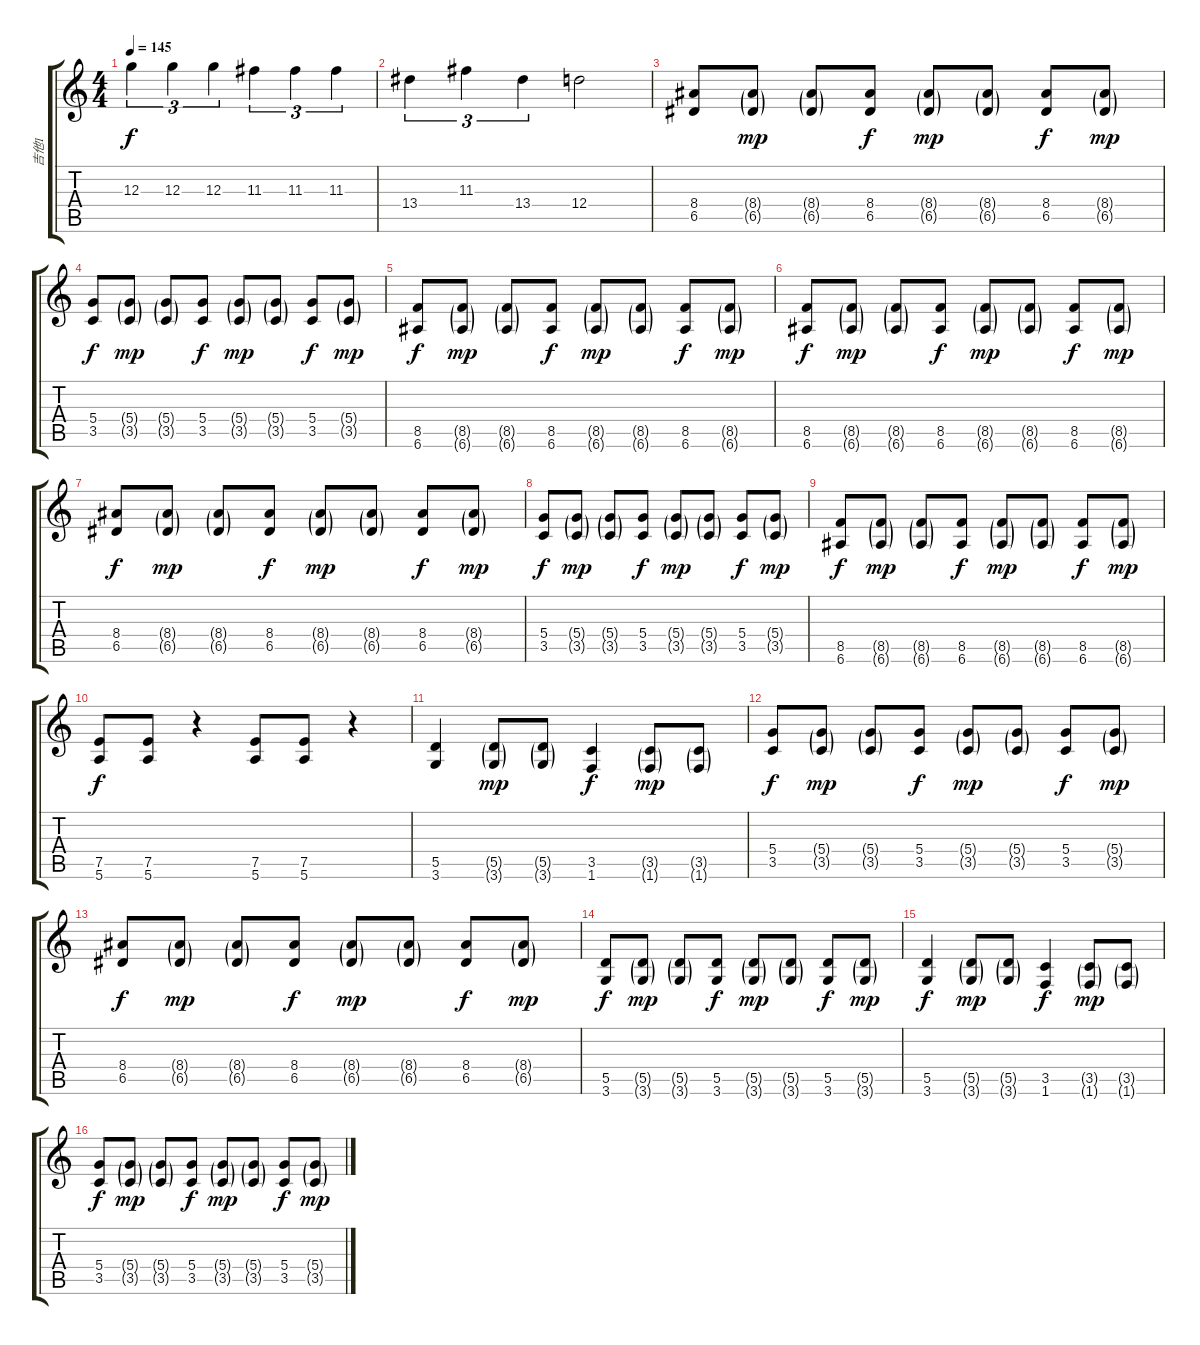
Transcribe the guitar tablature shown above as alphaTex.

\track ("吉他1" "吉他1") {instrument distortionguitar}
\staff {score tabs}
\tuning (E4 B3 G3 D3 A2 E2) {hide}
\ts (4 4)
\tempo 145
\clef g2
\ks c
12.3.4{tu (3 2) dy f} 12.3.4{tu (3 2)} 12.3.4{tu (3 2)} 11.3.4{tu (3 2)} 11.3.4{tu (3 2)} 11.3.4{tu (3 2)} |
13.4.4{tu (3 2)} 11.3.4{tu (3 2)} 13.4.4{tu (3 2)} 12.4.2 |
(8.4 6.5).8 (8.4{g} 6.5{g}).8{dy mp} (8.4{g} 6.5{g}).8 (8.4 6.5).8{dy f} (8.4{g} 6.5{g}).8{dy mp} (8.4{g} 6.5{g}).8 (8.4 6.5).8{dy f} (8.4{g} 6.5{g}).8{dy mp} |
(5.4 3.5).8{dy f} (5.4{g} 3.5{g}).8{dy mp} (5.4{g} 3.5{g}).8 (5.4 3.5).8{dy f} (5.4{g} 3.5{g}).8{dy mp} (5.4{g} 3.5{g}).8 (5.4 3.5).8{dy f} (5.4{g} 3.5{g}).8{dy mp} |
(8.5 6.6).8{dy f} (8.5{g} 6.6{g}).8{dy mp} (8.5{g} 6.6{g}).8 (8.5 6.6).8{dy f} (8.5{g} 6.6{g}).8{dy mp} (8.5{g} 6.6{g}).8 (8.5 6.6).8{dy f} (8.5{g} 6.6{g}).8{dy mp} |
(8.5 6.6).8{dy f} (8.5{g} 6.6{g}).8{dy mp} (8.5{g} 6.6{g}).8 (8.5 6.6).8{dy f} (8.5{g} 6.6{g}).8{dy mp} (8.5{g} 6.6{g}).8 (8.5 6.6).8{dy f} (8.5{g} 6.6{g}).8{dy mp} |
(8.4 6.5).8{dy f} (8.4{g} 6.5{g}).8{dy mp} (8.4{g} 6.5{g}).8 (8.4 6.5).8{dy f} (8.4{g} 6.5{g}).8{dy mp} (8.4{g} 6.5{g}).8 (8.4 6.5).8{dy f} (8.4{g} 6.5{g}).8{dy mp} |
(5.4 3.5).8{dy f} (5.4{g} 3.5{g}).8{dy mp} (5.4{g} 3.5{g}).8 (5.4 3.5).8{dy f} (5.4{g} 3.5{g}).8{dy mp} (5.4{g} 3.5{g}).8 (5.4 3.5).8{dy f} (5.4{g} 3.5{g}).8{dy mp} |
(8.5 6.6).8{dy f} (8.5{g} 6.6{g}).8{dy mp} (8.5{g} 6.6{g}).8 (8.5 6.6).8{dy f} (8.5{g} 6.6{g}).8{dy mp} (8.5{g} 6.6{g}).8 (8.5 6.6).8{dy f} (8.5{g} 6.6{g}).8{dy mp} |
(7.5 5.6).8{dy f} (7.5 5.6).8 r.4 (7.5 5.6).8 (7.5 5.6).8 r.4 |
(5.5 3.6).4 (5.5{g} 3.6{g}).8{dy mp} (5.5{g} 3.6{g}).8 (3.5 1.6).4{dy f} (3.5{g} 1.6{g}).8{dy mp} (3.5{g} 1.6{g}).8 |
(5.4 3.5).8{dy f} (5.4{g} 3.5{g}).8{dy mp} (5.4{g} 3.5{g}).8 (5.4 3.5).8{dy f} (5.4{g} 3.5{g}).8{dy mp} (5.4{g} 3.5{g}).8 (5.4 3.5).8{dy f} (5.4{g} 3.5{g}).8{dy mp} |
(8.4 6.5).8{dy f} (8.4{g} 6.5{g}).8{dy mp} (8.4{g} 6.5{g}).8 (8.4 6.5).8{dy f} (8.4{g} 6.5{g}).8{dy mp} (8.4{g} 6.5{g}).8 (8.4 6.5).8{dy f} (8.4{g} 6.5{g}).8{dy mp} |
(5.5 3.6).8{dy f} (5.5{g} 3.6{g}).8{dy mp} (5.5{g} 3.6{g}).8 (5.5 3.6).8{dy f} (5.5{g} 3.6{g}).8{dy mp} (5.5{g} 3.6{g}).8 (5.5 3.6).8{dy f} (5.5{g} 3.6{g}).8{dy mp} |
(5.5 3.6).4{dy f} (5.5{g} 3.6{g}).8{dy mp} (5.5{g} 3.6{g}).8 (3.5 1.6).4{dy f} (3.5{g} 1.6{g}).8{dy mp} (3.5{g} 1.6{g}).8 |
(5.4 3.5).8{dy f} (5.4{g} 3.5{g}).8{dy mp} (5.4{g} 3.5{g}).8 (5.4 3.5).8{dy f} (5.4{g} 3.5{g}).8{dy mp} (5.4{g} 3.5{g}).8 (5.4 3.5).8{dy f} (5.4{g} 3.5{g}).8{dy mp}
